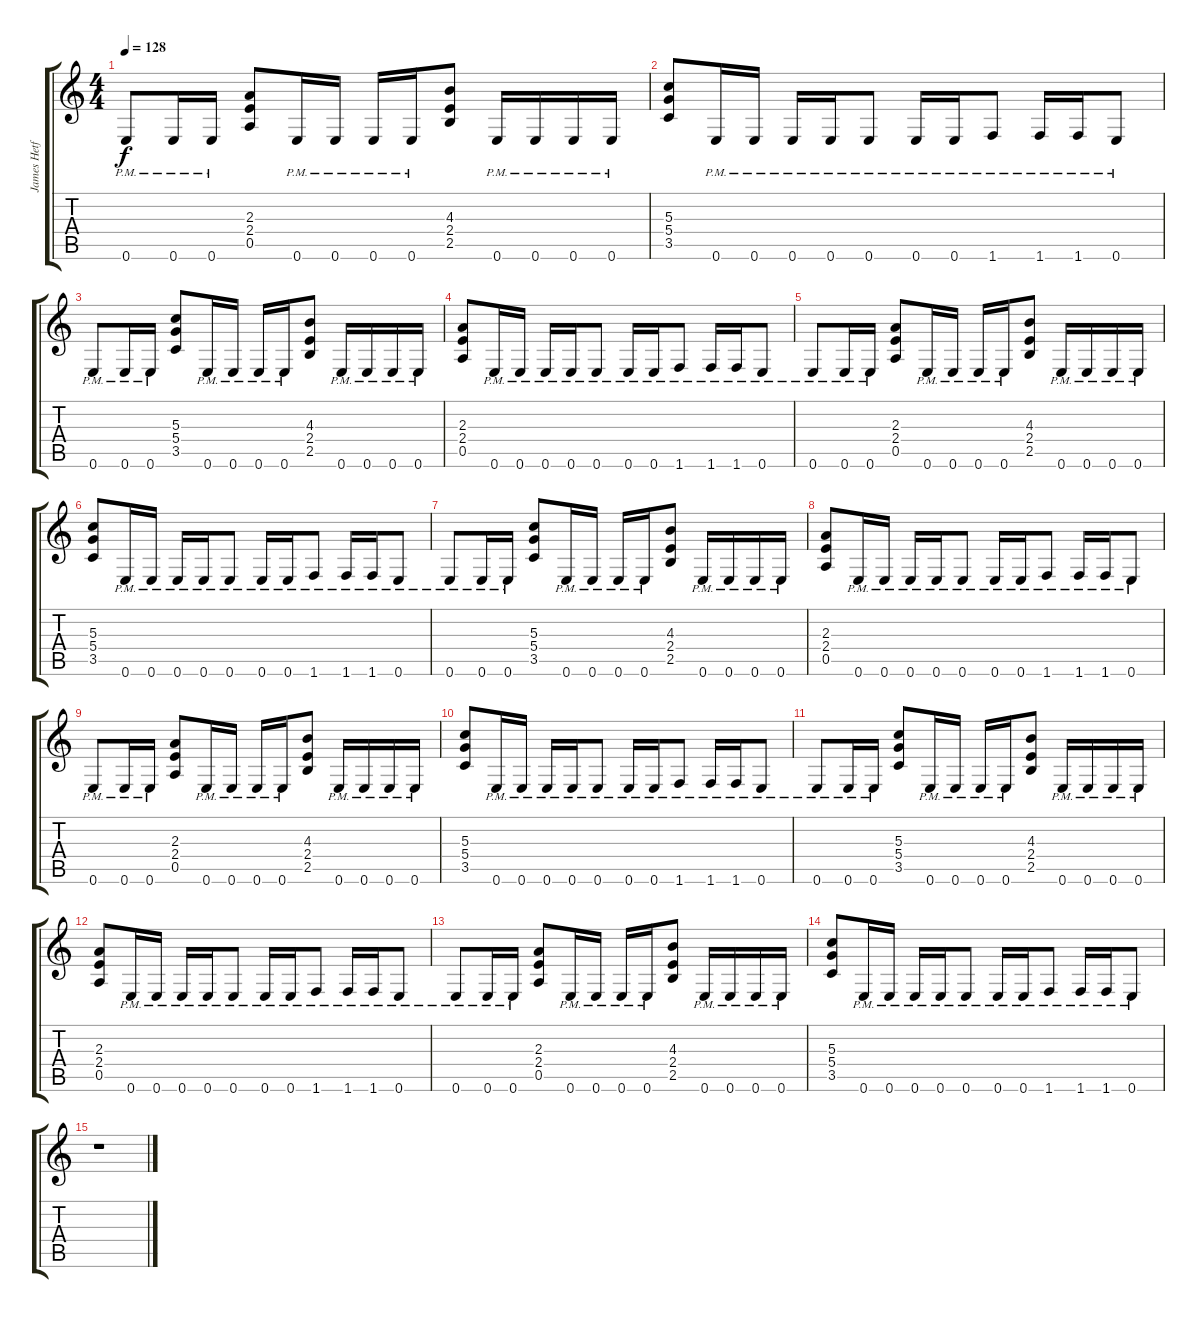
\track ("James Hetfield" "James Hetf") {instrument distortionguitar}
\staff {score tabs}
\tuning (E4 B3 G3 D3 A2 E2) {hide}
\ts (4 4)
\tempo 128
\clef g2
\ks c
0.6{pm}.8{dy f} 0.6{pm}.16 0.6{pm}.16 (2.3 2.4 0.5).8 0.6{pm}.16 0.6{pm}.16 0.6{pm}.16 0.6{pm}.16 (4.3 2.4 2.5).8 0.6{pm}.16 0.6{pm}.16 0.6{pm}.16 0.6{pm}.16 |
(5.3 5.4 3.5).8 0.6{pm}.16 0.6{pm}.16 0.6{pm}.16 0.6{pm}.16 0.6{pm}.8 0.6{pm}.16 0.6{pm}.16 1.6{pm}.8 1.6{pm}.16 1.6{pm}.16 0.6{pm}.8 |
0.6{pm}.8 0.6{pm}.16 0.6{pm}.16 (5.3 5.4 3.5).8 0.6{pm}.16 0.6{pm}.16 0.6{pm}.16 0.6{pm}.16 (4.3 2.4 2.5).8 0.6{pm}.16 0.6{pm}.16 0.6{pm}.16 0.6{pm}.16 |
(2.3 2.4 0.5).8 0.6{pm}.16 0.6{pm}.16 0.6{pm}.16 0.6{pm}.16 0.6{pm}.8 0.6{pm}.16 0.6{pm}.16 1.6{pm}.8 1.6{pm}.16 1.6{pm}.16 0.6{pm}.8 |
0.6{pm}.8 0.6{pm}.16 0.6{pm}.16 (2.3 2.4 0.5).8 0.6{pm}.16 0.6{pm}.16 0.6{pm}.16 0.6{pm}.16 (4.3 2.4 2.5).8 0.6{pm}.16 0.6{pm}.16 0.6{pm}.16 0.6{pm}.16 |
(5.3 5.4 3.5).8 0.6{pm}.16 0.6{pm}.16 0.6{pm}.16 0.6{pm}.16 0.6{pm}.8 0.6{pm}.16 0.6{pm}.16 1.6{pm}.8 1.6{pm}.16 1.6{pm}.16 0.6{pm}.8 |
0.6{pm}.8 0.6{pm}.16 0.6{pm}.16 (5.3 5.4 3.5).8 0.6{pm}.16 0.6{pm}.16 0.6{pm}.16 0.6{pm}.16 (4.3 2.4 2.5).8 0.6{pm}.16 0.6{pm}.16 0.6{pm}.16 0.6{pm}.16 |
(2.3 2.4 0.5).8 0.6{pm}.16 0.6{pm}.16 0.6{pm}.16 0.6{pm}.16 0.6{pm}.8 0.6{pm}.16 0.6{pm}.16 1.6{pm}.8 1.6{pm}.16 1.6{pm}.16 0.6{pm}.8 |
0.6{pm}.8 0.6{pm}.16 0.6{pm}.16 (2.3 2.4 0.5).8 0.6{pm}.16 0.6{pm}.16 0.6{pm}.16 0.6{pm}.16 (4.3 2.4 2.5).8 0.6{pm}.16 0.6{pm}.16 0.6{pm}.16 0.6{pm}.16 |
(5.3 5.4 3.5).8 0.6{pm}.16 0.6{pm}.16 0.6{pm}.16 0.6{pm}.16 0.6{pm}.8 0.6{pm}.16 0.6{pm}.16 1.6{pm}.8 1.6{pm}.16 1.6{pm}.16 0.6{pm}.8 |
0.6{pm}.8 0.6{pm}.16 0.6{pm}.16 (5.3 5.4 3.5).8 0.6{pm}.16 0.6{pm}.16 0.6{pm}.16 0.6{pm}.16 (4.3 2.4 2.5).8 0.6{pm}.16 0.6{pm}.16 0.6{pm}.16 0.6{pm}.16 |
(2.3 2.4 0.5).8 0.6{pm}.16 0.6{pm}.16 0.6{pm}.16 0.6{pm}.16 0.6{pm}.8 0.6{pm}.16 0.6{pm}.16 1.6{pm}.8 1.6{pm}.16 1.6{pm}.16 0.6{pm}.8 |
0.6{pm}.8 0.6{pm}.16 0.6{pm}.16 (2.3 2.4 0.5).8 0.6{pm}.16 0.6{pm}.16 0.6{pm}.16 0.6{pm}.16 (4.3 2.4 2.5).8 0.6{pm}.16 0.6{pm}.16 0.6{pm}.16 0.6{pm}.16 |
(5.3 5.4 3.5).8 0.6{pm}.16 0.6{pm}.16 0.6{pm}.16 0.6{pm}.16 0.6{pm}.8 0.6{pm}.16 0.6{pm}.16 1.6{pm}.8 1.6{pm}.16 1.6{pm}.16 0.6{pm}.8 |
r.1
